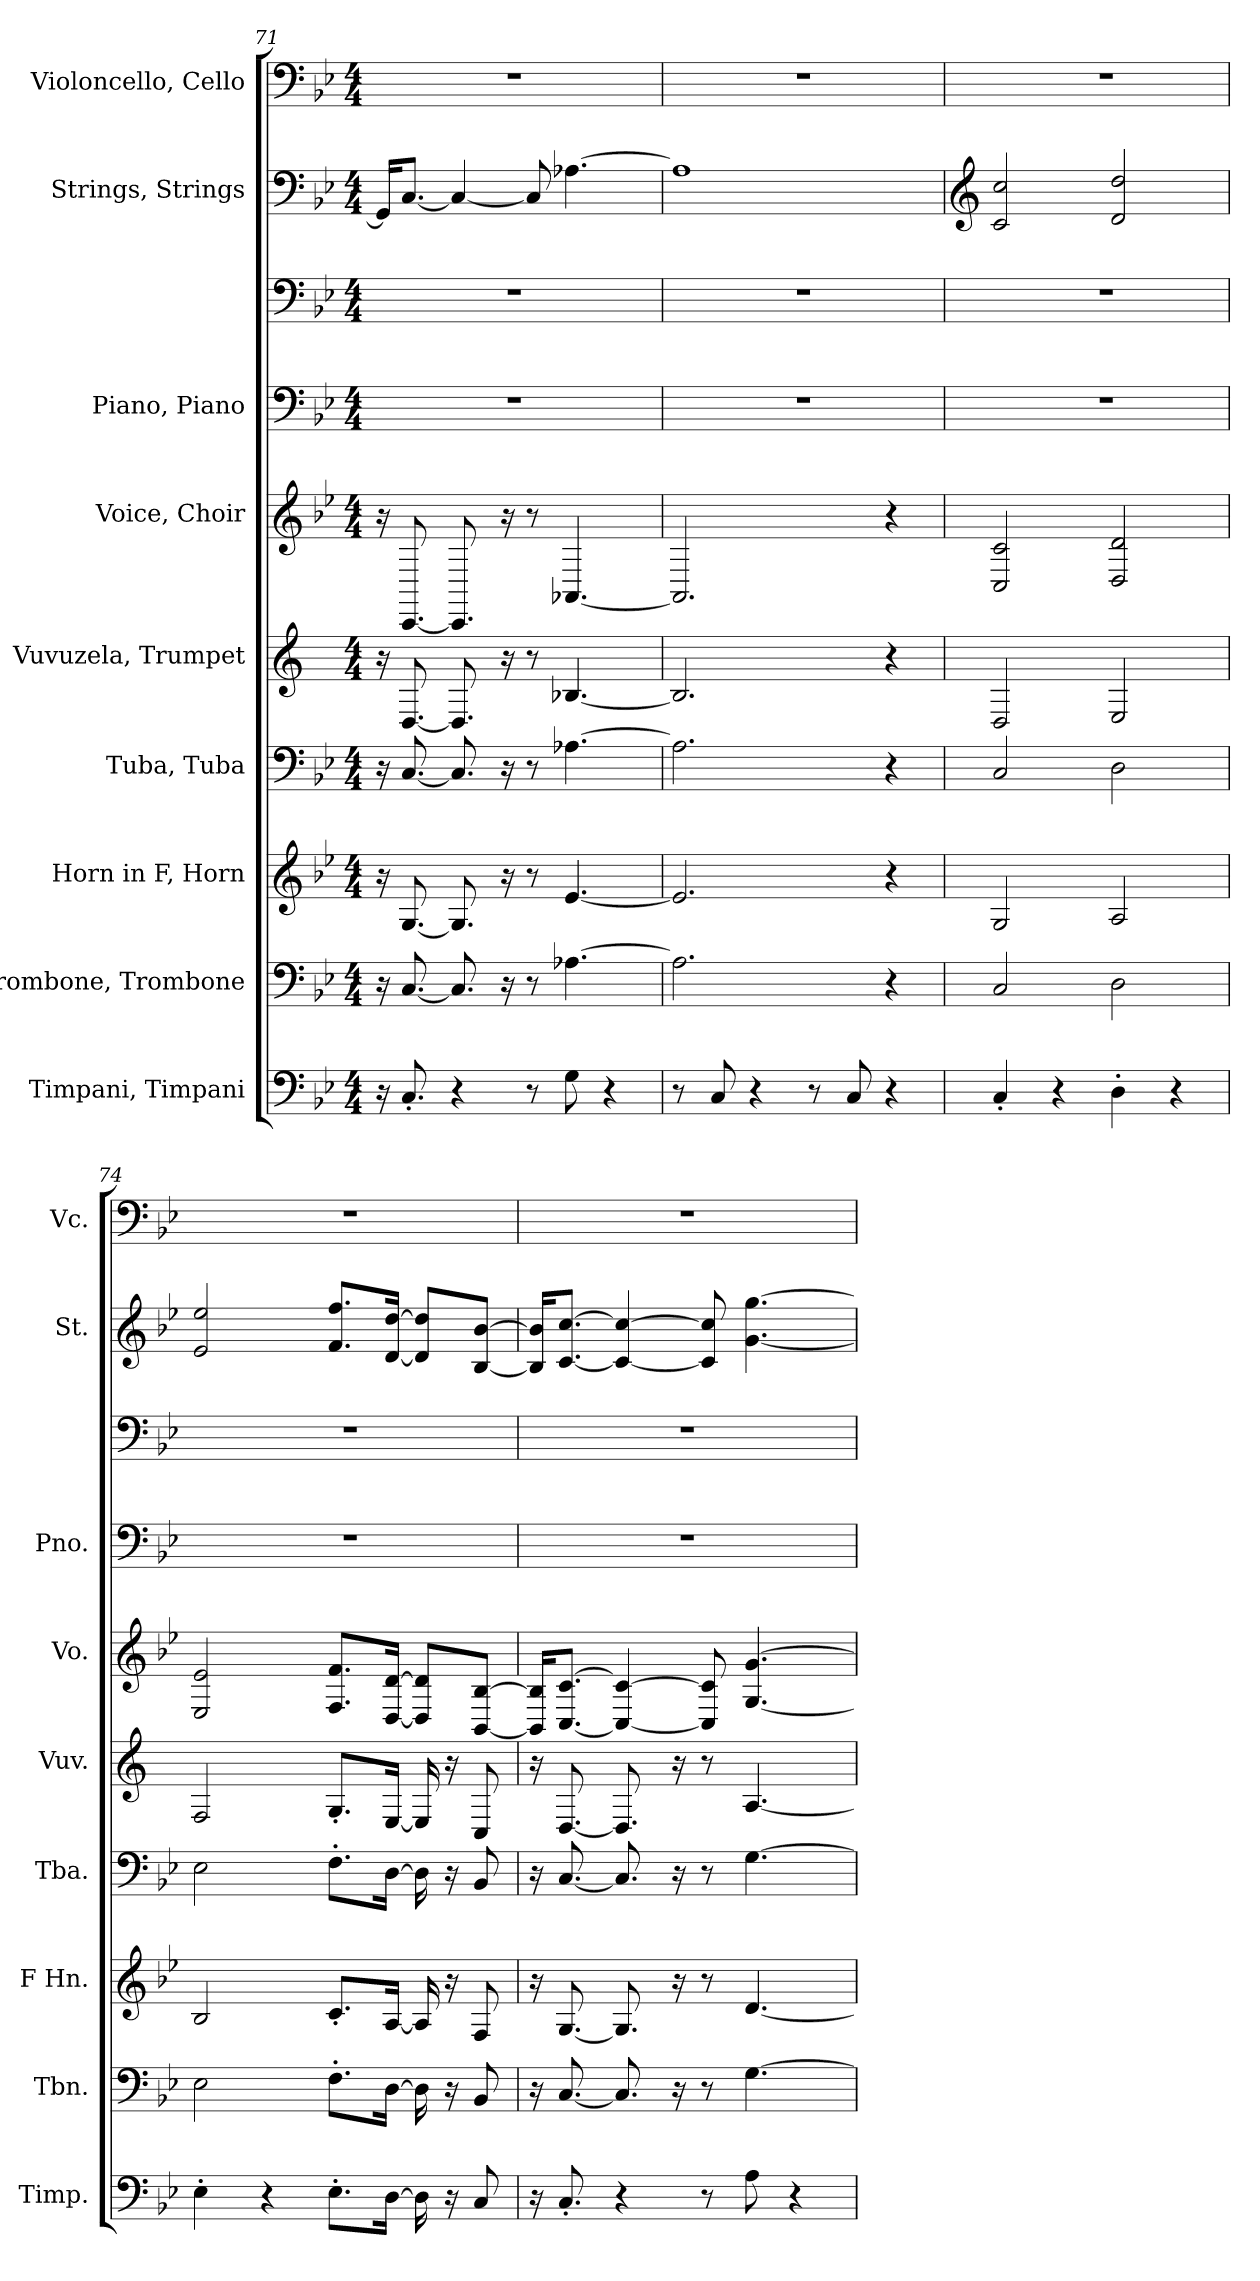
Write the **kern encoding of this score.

**kern	**kern	**kern	**kern	**kern	**kern	**kern	**kern	**kern	**kern
*part9	*part8	*part7	*part6	*part5	*part4	*part3	*part3	*part2	*part1
*staff10	*staff9	*staff8	*staff7	*staff6	*staff5	*staff4	*staff3	*staff2	*staff1
*I"Timpani, Timpani	*I"Trombone, Trombone	*I"Horn in F, Horn	*I"Tuba, Tuba	*I"Vuvuzela, Trumpet	*I"Voice, Choir	*I"Piano, Piano	*	*I"Strings, Strings	*I"Violoncello, Cello
*I'Timp.	*I'Tbn.	*I'F Hn.	*I'Tba.	*I'Vuv.	*I'Vo.	*I'Pno.	*	*I'St.	*I'Vc.
*clefF4	*clefF4	*clefG2	*clefF4	*clefG2	*clefG2	*clefF4	*clefF4	*clefF4	*clefF4
*	*	*ITrd4c7	*	*ITrd1c2	*	*	*	*	*
*k[b-e-]	*k[b-e-]	*k[b-e-a-]	*k[b-e-]	*k[b-e-]	*k[b-e-]	*k[b-e-]	*k[b-e-]	*k[b-e-]	*k[b-e-]
*M4/4	*M4/4	*M4/4	*M4/4	*M4/4	*M4/4	*M4/4	*M4/4	*M4/4	*M4/4
=71	=71	=71	=71	=71	=71	=71	=71	=71	=71
16r	16r	16r	16r	16r	16r	1r	1r	16GG/KL]	1r
8.C'/	[8.C/	[8.C/	[8.C/	[8.C/	[8.CC/	.	.	[8.C/J	.
4r	8.C/]	8.C/]	8.C/]	8.C/]	8.CC/]	.	.	4C/_	.
.	16r	16r	16r	16r	16r	.	.	.	.
8r	8r	8r	8r	8r	8r	.	.	8C/]	.
8G\	[4.A-X\	[4.A-/	[4.A-X\	[4.A-X/	[4.AA-X/	.	.	[4.A-X\	.
4r	.	.	.	.	.	.	.	.	.
=72	=72	=72	=72	=72	=72	=72	=72	=72	=72
8r	2.A-\]	2.A-/]	2.A-\]	2.A-/]	2.AA-/]	1r	1r	1A-]	1r
8C/	.	.	.	.	.	.	.	.	.
4r	.	.	.	.	.	.	.	.	.
8r	.	.	.	.	.	.	.	.	.
8C/	.	.	.	.	.	.	.	.	.
4r	4r	4r	4r	4r	4r	.	.	.	.
=73	=73	=73	=73	=73	=73	=73	=73	=73	=73
*	*	*	*	*	*	*	*	*clefG2	*
4C'/	2C/	2C/	2C/	2C/	2C/ 2c/	1r	1r	2c/ 2cc/	1r
4r	.	.	.	.	.	.	.	.	.
4D'\	2D\	2D/	2D\	2D/	2D/ 2d/	.	.	2d/ 2dd/	.
4r	.	.	.	.	.	.	.	.	.
!!LO:PB:g=z
=74	=74	=74	=74	=74	=74	=74	=74	=74	=74
4E-'\	2E-\	2E-/	2E-\	2E-/	2E-/ 2e-/	1r	1r	2e-/ 2ee-/	1r
4r	.	.	.	.	.	.	.	.	.
8.E-'\L	8.F'\L	8.F'/L	8.F'\L	8.F'/L	8.F/ 8.f/L	.	.	8.f/ 8.ff/L	.
[16D\Jk	[16D\Jk	[16D/Jk	[16D\Jk	[16D/Jk	[16D/ [16d/Jk	.	.	[16d/ [16dd/Jk	.
16D\]	16D\]	16D/]	16D\]	16D/]	8D/] 8d/]L	.	.	8d/] 8dd/]L	.
16r	16r	16r	16r	16r	.	.	.	.	.
8C/	8BB-/	8BB-/	8BB-/	8BB-/	[8BB-/ [8B-/J	.	.	[8B-/ [8b-/J	.
=75	=75	=75	=75	=75	=75	=75	=75	=75	=75
16r	16r	16r	16r	16r	16BB-/] 16B-/]KL	1r	1r	16B-/] 16b-/]KL	1r
8.C'/	[8.C/	[8.C/	[8.C/	[8.C/	[8.C/ [8.c/J	.	.	[8.c/ [8.cc/J	.
4r	8.C/]	8.C/]	8.C/]	8.C/]	4C/_ 4c/_	.	.	4c/_ 4cc/_	.
.	16r	16r	16r	16r	.	.	.	.	.
8r	8r	8r	8r	8r	8C/] 8c/]	.	.	8c/] 8cc/]	.
8A\	[4.G\	[4.G/	[4.G\	[4.G/	[4.G/ [4.g/	.	.	[4.g\ [4.gg\	.
4r	.	.	.	.	.	.	.	.	.
=	=	=	=	=	=	=	=	=	=
*-	*-	*-	*-	*-	*-	*-	*-	*-	*-
